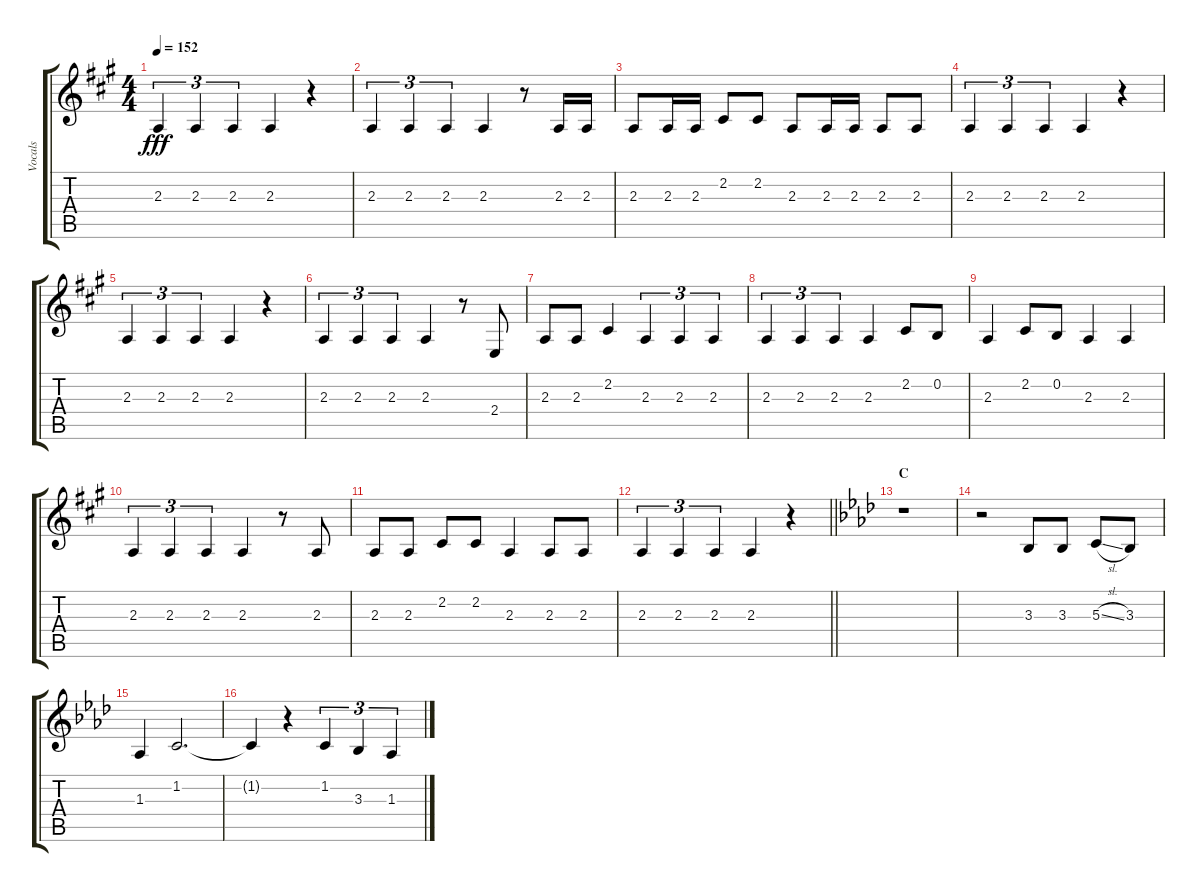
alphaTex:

\track ("Vocals" "Vocals") {instrument voiceoohs}
\staff {score tabs}
\tuning (E4 B3 G3 D3 A2 E2) {hide}
\ts (4 4)
\tempo 152
\clef g2
\ks a
2.3.4{tu (3 2) dy fff} 2.3.4{tu (3 2)} 2.3.4{tu (3 2)} 2.3.4 r.4 |
2.3.4{tu (3 2)} 2.3.4{tu (3 2)} 2.3.4{tu (3 2)} 2.3.4 r.8 2.3.16 2.3.16 |
2.3.8 2.3.16 2.3.16 2.2.8 2.2.8 2.3.8 2.3.16 2.3.16 2.3.8 2.3.8 |
2.3.4{tu (3 2)} 2.3.4{tu (3 2)} 2.3.4{tu (3 2)} 2.3.4 r.4 |
2.3.4{tu (3 2)} 2.3.4{tu (3 2)} 2.3.4{tu (3 2)} 2.3.4 r.4 |
2.3.4{tu (3 2)} 2.3.4{tu (3 2)} 2.3.4{tu (3 2)} 2.3.4 r.8 2.4.8 |
2.3.8 2.3.8 2.2.4 2.3.4{tu (3 2)} 2.3.4{tu (3 2)} 2.3.4{tu (3 2)} |
2.3.4{tu (3 2)} 2.3.4{tu (3 2)} 2.3.4{tu (3 2)} 2.3.4 2.2.8 0.2.8 |
2.3.4 2.2.8 0.2.8 2.3.4 2.3.4 |
2.3.4{tu (3 2)} 2.3.4{tu (3 2)} 2.3.4{tu (3 2)} 2.3.4 r.8 2.3.8 |
2.3.8 2.3.8 2.2.8 2.2.8 2.3.4 2.3.8 2.3.8 |
\barLineRight lightlight
2.3.4{tu (3 2)} 2.3.4{tu (3 2)} 2.3.4{tu (3 2)} 2.3.4 r.4 |
\section ("" "C")
\ks ab
r.1 |
r.2 3.3.8 3.3.8 5.3{sl}.8 3.3.8 |
1.3.4 1.2.2{d} |
1.2{t}.4 r.4 1.2.4{tu (3 2)} 3.3.4{tu (3 2)} 1.3.4{tu (3 2)}
